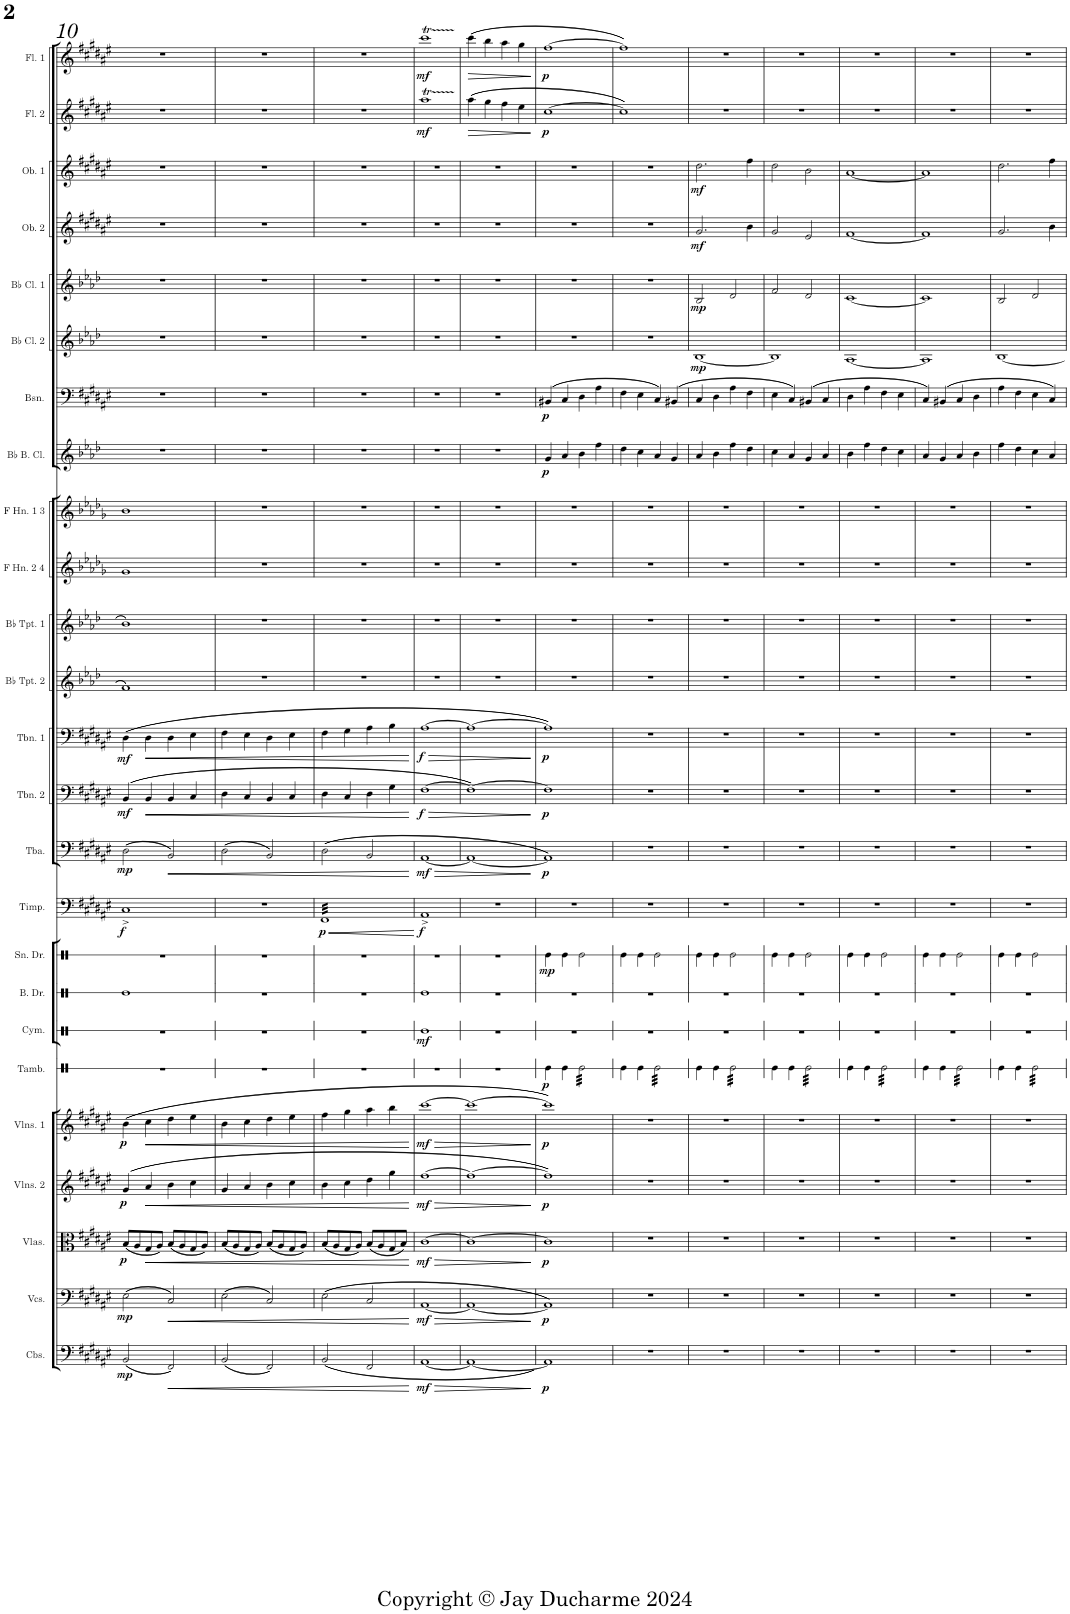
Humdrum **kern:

**kern	**dynam	**kern	**dynam	**kern	**dynam	**kern	**dynam	**kern	**dynam	**kern	**dynam	**kern	**dynam	**kern	**kern	**dynam	**kern	**dynam	**kern	**dynam	**kern	**dynam	**kern	**dynam	**kern	**kern	**kern	**kern	**kern	**dynam	**kern	**dynam	**kern	**dynam	**kern	**dynam	**kern	**dynam	**kern	**dynam	**kern	**dynam	**kern	**dynam
*part25	*part25	*part24	*part24	*part23	*part23	*part22	*part22	*part21	*part21	*part20	*part20	*part19	*part19	*part18	*part17	*part17	*part16	*part16	*part15	*part15	*part14	*part14	*part13	*part13	*part12	*part11	*part10	*part9	*part8	*part8	*part7	*part7	*part6	*part6	*part5	*part5	*part4	*part4	*part3	*part3	*part2	*part2	*part1	*part1
*staff25	*staff25	*staff24	*staff24	*staff23	*staff23	*staff22	*staff22	*staff21	*staff21	*staff20	*staff20	*staff19	*staff19	*staff18	*staff17	*staff17	*staff16	*staff16	*staff15	*staff15	*staff14	*staff14	*staff13	*staff13	*staff12	*staff11	*staff10	*staff9	*staff8	*staff8	*staff7	*staff7	*staff6	*staff6	*staff5	*staff5	*staff4	*staff4	*staff3	*staff3	*staff2	*staff2	*staff1	*staff1
*I"Contrabasses	*	*I"Violoncellos	*	*I"Violas	*	*I"Violins 2	*	*I"Violins 1	*	*I"Tambourine	*	*I"Cymbal	*	*I"Bass Drum	*I"Snare Drum	*	*I"Timpani	*	*I"Tuba	*	*I"Trombone 2	*	*I"Trombone 1	*	*I"Bb Trumpet 2	*I"Bb Trumpet 1	*I"F Horn 2 &amp; 4	*I"F Horn 1 &amp; 3	*I"Bb Bass Clarinet	*	*I"Bassoon	*	*I"Bb Clarinet 2	*	*I"Bb Clarinet 1	*	*I"Oboe 2	*	*I"Oboe 1	*	*I"Flute 2	*	*I"Flute 1	*
*I'Cbs.	*	*I'Vcs.	*	*I'Vlas.	*	*I'Vlns. 2	*	*I'Vlns. 1	*	*I'Tamb.	*	*I'Cym.	*	*I'B. Dr.	*I'Sn. Dr.	*	*I'Timp.	*	*I'Tba.	*	*I'Tbn. 2	*	*I'Tbn. 1	*	*I'Bb Tpt. 2	*I'Bb Tpt. 1	*I'F Hn. 2 4	*I'F Hn. 1 3	*I'Bb B. Cl.	*	*I'Bsn.	*	*I'Bb Cl. 2	*	*I'Bb Cl. 1	*	*I'Ob. 2	*	*I'Ob. 1	*	*I'Fl. 2	*	*I'Fl. 1	*
!!LO:PB:g=z
*clefF4	*	*clefF4	*	*clefC3	*	*clefG2	*	*clefG2	*	*clefX	*	*clefX	*	*clefX	*clefX	*	*clefF4	*	*clefF4	*	*clefF4	*	*clefF4	*	*clefG2	*clefG2	*clefG2	*clefG2	*clefG2	*	*clefF4	*	*clefG2	*	*clefG2	*	*clefG2	*	*clefG2	*	*clefG2	*	*clefG2	*
*Trd7c12	*	*	*	*	*	*	*	*	*	*	*	*	*	*	*	*	*	*	*	*	*	*	*	*	*Trd1c2	*Trd1c2	*Trd4c7	*Trd4c7	*Trd8c14	*	*	*	*Trd1c2	*	*Trd1c2	*	*	*	*	*	*	*	*	*
*k[f#c#g#d#a#e#]	*	*k[f#c#g#d#a#e#]	*	*k[f#c#g#d#a#e#]	*	*k[f#c#g#d#a#e#]	*	*k[f#c#g#d#a#e#]	*	*k[]	*	*k[]	*	*k[]	*k[]	*	*k[f#c#g#d#a#e#]	*	*k[f#c#g#d#a#e#]	*	*k[f#c#g#d#a#e#]	*	*k[f#c#g#d#a#e#]	*	*k[b-e-a-d-]	*k[b-e-a-d-]	*k[b-e-a-d-g-]	*k[b-e-a-d-g-]	*k[b-e-a-d-]	*	*k[f#c#g#d#a#e#]	*	*k[b-e-a-d-]	*	*k[b-e-a-d-]	*	*k[f#c#g#d#a#e#]	*	*k[f#c#g#d#a#e#]	*	*k[f#c#g#d#a#e#]	*	*k[f#c#g#d#a#e#]	*
*M4/4	*	*M4/4	*	*M4/4	*	*M4/4	*	*M4/4	*	*M4/4	*	*M4/4	*	*M4/4	*M4/4	*	*M4/4	*	*M4/4	*	*M4/4	*	*M4/4	*	*M4/4	*M4/4	*M4/4	*M4/4	*M4/4	*	*M4/4	*	*M4/4	*	*M4/4	*	*M4/4	*	*M4/4	*	*M4/4	*	*M4/4	*
=10	=10	=10	=10	=10	=10	=10	=10	=10	=10	=10	=10	=10	=10	=10	=10	=10	=10	=10	=10	=10	=10	=10	=10	=10	=10	=10	=10	=10	=10	=10	=10	=10	=10	=10	=10	=10	=10	=10	=10	=10	=10	=10	=10	=10
!	!LO:DY:b	!	!LO:DY:b	!	!LO:DY:b	!	!LO:DY:b	!	!LO:DY:b	!	!	!	!	!	!	!	!	!LO:DY:b	!	!LO:DY:b	!	!LO:DY:b	!	!LO:DY:b	!	!	!	!	!	!	!	!	!	!	!	!	!	!	!	!	!	!	!	!
(2BB/	mp	(2E#\	mp	(8B/L	p	(4g#/	p	(4b\	p	1r	.	1r	.	1Re	1r	.	1C#^	f	(2D#\	mp	(4BB/	mf	(4D#\	mf	1f	1b-	1g-	1b-	1r	.	1r	.	1r	.	1r	.	1r	.	1r	.	1r	.	1r	.
.	.	.	.	8A#/	.	.	.	.	.	.	.	.	.	.	.	.	.	.	.	.	.	.	.	.	.	.	.	.	.	.	.	.	.	.	.	.	.	.	.	.	.	.	.	.
!	!	!	!	!	!LO:HP:b	!	!LO:HP:b	!	!LO:HP:b	!	!	!	!	!	!	!	!	!	!	!	!	!LO:HP:b	!	!LO:HP:b	!	!	!	!	!	!	!	!	!	!	!	!	!	!	!	!	!	!	!	!
.	.	.	.	8G#/	<	4a#/	<	4cc#\	<	.	.	.	.	.	.	.	.	.	.	.	4BB/	<	4D#\	<	.	.	.	.	.	.	.	.	.	.	.	.	.	.	.	.	.	.	.	.
.	.	.	.	8A#/J)	.	.	.	.	.	.	.	.	.	.	.	.	.	.	.	.	.	.	.	.	.	.	.	.	.	.	.	.	.	.	.	.	.	.	.	.	.	.	.	.
!	!LO:HP:b	!	!LO:HP:b	!	!	!	!	!	!	!	!	!	!	!	!	!	!	!	!	!LO:HP:b	!	!	!	!	!	!	!	!	!	!	!	!	!	!	!	!	!	!	!	!	!	!	!	!
2FF#/)	<	2C#/)	<	(8B/L	.	4b\	.	4dd#\	.	.	.	.	.	.	.	.	.	.	2BB/)	<	4BB/	.	4D#\	.	.	.	.	.	.	.	.	.	.	.	.	.	.	.	.	.	.	.	.	.
.	.	.	.	8A#/	.	.	.	.	.	.	.	.	.	.	.	.	.	.	.	.	.	.	.	.	.	.	.	.	.	.	.	.	.	.	.	.	.	.	.	.	.	.	.	.
.	.	.	.	8G#/	.	4cc#\	.	4ee#\	.	.	.	.	.	.	.	.	.	.	.	.	4C#/	.	4E#\	.	.	.	.	.	.	.	.	.	.	.	.	.	.	.	.	.	.	.	.	.
.	.	.	.	8A#/J)	.	.	.	.	.	.	.	.	.	.	.	.	.	.	.	.	.	.	.	.	.	.	.	.	.	.	.	.	.	.	.	.	.	.	.	.	.	.	.	.
=11	=11	=11	=11	=11	=11	=11	=11	=11	=11	=11	=11	=11	=11	=11	=11	=11	=11	=11	=11	=11	=11	=11	=11	=11	=11	=11	=11	=11	=11	=11	=11	=11	=11	=11	=11	=11	=11	=11	=11	=11	=11	=11	=11	=11
(2BB/	.	(2E#\	.	(8B/L	.	4g#/	.	4b\	.	1r	.	1r	.	1r	1r	.	1r	.	(2D#\	.	4D#\	.	4F#\	.	1r	1r	1r	1r	1r	.	1r	.	1r	.	1r	.	1r	.	1r	.	1r	.	1r	.
.	.	.	.	8A#/	.	.	.	.	.	.	.	.	.	.	.	.	.	.	.	.	.	.	.	.	.	.	.	.	.	.	.	.	.	.	.	.	.	.	.	.	.	.	.	.
.	.	.	.	8G#/	.	4a#/	.	4cc#\	.	.	.	.	.	.	.	.	.	.	.	.	4C#/	.	4E#\	.	.	.	.	.	.	.	.	.	.	.	.	.	.	.	.	.	.	.	.	.
.	.	.	.	8A#/J)	.	.	.	.	.	.	.	.	.	.	.	.	.	.	.	.	.	.	.	.	.	.	.	.	.	.	.	.	.	.	.	.	.	.	.	.	.	.	.	.
2FF#/)	.	2C#/)	.	(8B/L	.	4b\	.	4dd#\	.	.	.	.	.	.	.	.	.	.	2BB/)	.	4BB/	.	4D#\	.	.	.	.	.	.	.	.	.	.	.	.	.	.	.	.	.	.	.	.	.
.	.	.	.	8A#/	.	.	.	.	.	.	.	.	.	.	.	.	.	.	.	.	.	.	.	.	.	.	.	.	.	.	.	.	.	.	.	.	.	.	.	.	.	.	.	.
.	.	.	.	8G#/	.	4cc#\	.	4ee#\	.	.	.	.	.	.	.	.	.	.	.	.	4C#/	.	4E#\	.	.	.	.	.	.	.	.	.	.	.	.	.	.	.	.	.	.	.	.	.
.	.	.	.	8A#/J)	.	.	.	.	.	.	.	.	.	.	.	.	.	.	.	.	.	.	.	.	.	.	.	.	.	.	.	.	.	.	.	.	.	.	.	.	.	.	.	.
=12	=12	=12	=12	=12	=12	=12	=12	=12	=12	=12	=12	=12	=12	=12	=12	=12	=12	=12	=12	=12	=12	=12	=12	=12	=12	=12	=12	=12	=12	=12	=12	=12	=12	=12	=12	=12	=12	=12	=12	=12	=12	=12	=12	=12
!	!	!	!	!	!	!	!	!	!	!	!	!	!	!	!	!	!	!LO:HP:b	!	!	!	!	!	!	!	!	!	!	!	!	!	!	!	!	!	!	!	!	!	!	!	!	!	!
!	!	!	!	!	!	!	!	!	!	!	!	!	!	!	!	!	!	!LO:DY:n=1:b	!	!	!	!	!	!	!	!	!	!	!	!	!	!	!	!	!	!	!	!	!	!	!	!	!	!
*	*	*	*	*	*	*	*	*	*	*	*	*	*	*	*	*	*tremolo	*	*	*	*	*	*	*	*	*	*	*	*	*	*	*	*	*	*	*	*	*	*	*	*	*	*	*
(2BB/	.	(2E#\	.	(8B/L	.	4b\	.	4ff#\	.	1r	.	1r	.	1r	1r	.	32FF#LLL	< p	(2D#\	.	4D#\	.	4F#\	.	1r	1r	1r	1r	1r	.	1r	.	1r	.	1r	.	1r	.	1r	.	1r	.	1r	.
.	.	.	.	.	.	.	.	.	.	.	.	.	.	.	.	.	32FF#	.	.	.	.	.	.	.	.	.	.	.	.	.	.	.	.	.	.	.	.	.	.	.	.	.	.	.
.	.	.	.	.	.	.	.	.	.	.	.	.	.	.	.	.	32FF#	.	.	.	.	.	.	.	.	.	.	.	.	.	.	.	.	.	.	.	.	.	.	.	.	.	.	.
.	.	.	.	.	.	.	.	.	.	.	.	.	.	.	.	.	32FF#	.	.	.	.	.	.	.	.	.	.	.	.	.	.	.	.	.	.	.	.	.	.	.	.	.	.	.
.	.	.	.	8A#/	.	.	.	.	.	.	.	.	.	.	.	.	32FF#	.	.	.	.	.	.	.	.	.	.	.	.	.	.	.	.	.	.	.	.	.	.	.	.	.	.	.
.	.	.	.	.	.	.	.	.	.	.	.	.	.	.	.	.	32FF#	.	.	.	.	.	.	.	.	.	.	.	.	.	.	.	.	.	.	.	.	.	.	.	.	.	.	.
.	.	.	.	.	.	.	.	.	.	.	.	.	.	.	.	.	32FF#	.	.	.	.	.	.	.	.	.	.	.	.	.	.	.	.	.	.	.	.	.	.	.	.	.	.	.
.	.	.	.	.	.	.	.	.	.	.	.	.	.	.	.	.	32FF#	.	.	.	.	.	.	.	.	.	.	.	.	.	.	.	.	.	.	.	.	.	.	.	.	.	.	.
.	.	.	.	8G#/	.	4cc#\	.	4gg#\	.	.	.	.	.	.	.	.	32FF#	.	.	.	4C#/	.	4G#\	.	.	.	.	.	.	.	.	.	.	.	.	.	.	.	.	.	.	.	.	.
.	.	.	.	.	.	.	.	.	.	.	.	.	.	.	.	.	32FF#	.	.	.	.	.	.	.	.	.	.	.	.	.	.	.	.	.	.	.	.	.	.	.	.	.	.	.
.	.	.	.	.	.	.	.	.	.	.	.	.	.	.	.	.	32FF#	.	.	.	.	.	.	.	.	.	.	.	.	.	.	.	.	.	.	.	.	.	.	.	.	.	.	.
.	.	.	.	.	.	.	.	.	.	.	.	.	.	.	.	.	32FF#	.	.	.	.	.	.	.	.	.	.	.	.	.	.	.	.	.	.	.	.	.	.	.	.	.	.	.
.	.	.	.	8A#/J)	.	.	.	.	.	.	.	.	.	.	.	.	32FF#	.	.	.	.	.	.	.	.	.	.	.	.	.	.	.	.	.	.	.	.	.	.	.	.	.	.	.
.	.	.	.	.	.	.	.	.	.	.	.	.	.	.	.	.	32FF#	.	.	.	.	.	.	.	.	.	.	.	.	.	.	.	.	.	.	.	.	.	.	.	.	.	.	.
.	.	.	.	.	.	.	.	.	.	.	.	.	.	.	.	.	32FF#	.	.	.	.	.	.	.	.	.	.	.	.	.	.	.	.	.	.	.	.	.	.	.	.	.	.	.
.	.	.	.	.	.	.	.	.	.	.	.	.	.	.	.	.	32FF#	.	.	.	.	.	.	.	.	.	.	.	.	.	.	.	.	.	.	.	.	.	.	.	.	.	.	.
2FF#/	.	2C#/	.	(8B/L	.	4dd#\	.	4aa#\	.	.	.	.	.	.	.	.	32FF#	.	2BB/	.	4D#\	.	4A#\	.	.	.	.	.	.	.	.	.	.	.	.	.	.	.	.	.	.	.	.	.
.	.	.	.	.	.	.	.	.	.	.	.	.	.	.	.	.	32FF#	.	.	.	.	.	.	.	.	.	.	.	.	.	.	.	.	.	.	.	.	.	.	.	.	.	.	.
.	.	.	.	.	.	.	.	.	.	.	.	.	.	.	.	.	32FF#	.	.	.	.	.	.	.	.	.	.	.	.	.	.	.	.	.	.	.	.	.	.	.	.	.	.	.
.	.	.	.	.	.	.	.	.	.	.	.	.	.	.	.	.	32FF#	.	.	.	.	.	.	.	.	.	.	.	.	.	.	.	.	.	.	.	.	.	.	.	.	.	.	.
.	.	.	.	8A#/	.	.	.	.	.	.	.	.	.	.	.	.	32FF#	.	.	.	.	.	.	.	.	.	.	.	.	.	.	.	.	.	.	.	.	.	.	.	.	.	.	.
.	.	.	.	.	.	.	.	.	.	.	.	.	.	.	.	.	32FF#	.	.	.	.	.	.	.	.	.	.	.	.	.	.	.	.	.	.	.	.	.	.	.	.	.	.	.
.	.	.	.	.	.	.	.	.	.	.	.	.	.	.	.	.	32FF#	.	.	.	.	.	.	.	.	.	.	.	.	.	.	.	.	.	.	.	.	.	.	.	.	.	.	.
.	.	.	.	.	.	.	.	.	.	.	.	.	.	.	.	.	32FF#	.	.	.	.	.	.	.	.	.	.	.	.	.	.	.	.	.	.	.	.	.	.	.	.	.	.	.
.	.	.	.	8G#/	.	4gg#\	.	4bb\	.	.	.	.	.	.	.	.	32FF#	.	.	.	4G#\	.	4B\	.	.	.	.	.	.	.	.	.	.	.	.	.	.	.	.	.	.	.	.	.
.	.	.	.	.	.	.	.	.	.	.	.	.	.	.	.	.	32FF#	.	.	.	.	.	.	.	.	.	.	.	.	.	.	.	.	.	.	.	.	.	.	.	.	.	.	.
.	.	.	.	.	.	.	.	.	.	.	.	.	.	.	.	.	32FF#	.	.	.	.	.	.	.	.	.	.	.	.	.	.	.	.	.	.	.	.	.	.	.	.	.	.	.
.	.	.	.	.	.	.	.	.	.	.	.	.	.	.	.	.	32FF#	.	.	.	.	.	.	.	.	.	.	.	.	.	.	.	.	.	.	.	.	.	.	.	.	.	.	.
.	.	.	.	8B/J)	.	.	.	.	.	.	.	.	.	.	.	.	32FF#	.	.	.	.	.	.	.	.	.	.	.	.	.	.	.	.	.	.	.	.	.	.	.	.	.	.	.
.	.	.	.	.	.	.	.	.	.	.	.	.	.	.	.	.	32FF#	.	.	.	.	.	.	.	.	.	.	.	.	.	.	.	.	.	.	.	.	.	.	.	.	.	.	.
.	.	.	.	.	.	.	.	.	.	.	.	.	.	.	.	.	32FF#	.	.	.	.	.	.	.	.	.	.	.	.	.	.	.	.	.	.	.	.	.	.	.	.	.	.	.
.	.	.	.	.	.	.	.	.	.	.	.	.	.	.	.	.	32FF#JJJ	.	.	.	.	.	.	.	.	.	.	.	.	.	.	.	.	.	.	.	.	.	.	.	.	.	.	.
*	*	*	*	*	*	*	*	*	*	*	*	*	*	*	*	*	*Xtremolo	*	*	*	*	*	*	*	*	*	*	*	*	*	*	*	*	*	*	*	*	*	*	*	*	*	*	*
.	[	.	[	.	[	.	[	.	[	.	.	.	.	.	.	.	.	[	.	[	.	[	.	[	.	.	.	.	.	.	.	.	.	.	.	.	.	.	.	.	.	.	.	.
=13	=13	=13	=13	=13	=13	=13	=13	=13	=13	=13	=13	=13	=13	=13	=13	=13	=13	=13	=13	=13	=13	=13	=13	=13	=13	=13	=13	=13	=13	=13	=13	=13	=13	=13	=13	=13	=13	=13	=13	=13	=13	=13	=13	=13
!	!LO:HP:b	!	!LO:HP:b	!	!LO:HP:b	!	!LO:HP:b	!	!LO:HP:b	!	!	!	!	!	!	!	!	!	!	!LO:HP:b	!	!LO:HP:b	!	!LO:HP:b	!	!	!	!	!	!	!	!	!	!	!	!	!	!	!	!	!	!	!	!
!	!LO:DY:n=1:b	!	!LO:DY:n=1:b	!	!LO:DY:n=1:b	!	!LO:DY:n=1:b	!	!LO:DY:n=1:b	!	!	!	!LO:DY:b	!	!	!	!	!LO:DY:b	!	!LO:DY:n=1:b	!	!LO:DY:n=1:b	!	!LO:DY:n=1:b	!	!	!	!	!	!	!	!	!	!	!	!	!	!	!	!	!	!LO:DY:b	!	!LO:DY:b
[1AA#	> mf	[1AA#	> mf	[1c#	> mf	[1ff#	> mf	[1ccc#	> mf	1r	.	1Re	mf	1Re	1r	.	1AA#^	f	[1AA#	> mf	[1F#	> f	[1A#	> f	1r	1r	1r	1r	1r	.	1r	.	1r	.	1r	.	1r	.	1r	.	1aa#t	mf	1ccc#T	mf
=14	=14	=14	=14	=14	=14	=14	=14	=14	=14	=14	=14	=14	=14	=14	=14	=14	=14	=14	=14	=14	=14	=14	=14	=14	=14	=14	=14	=14	=14	=14	=14	=14	=14	=14	=14	=14	=14	=14	=14	=14	=14	=14	=14	=14
!	!	!	!	!	!	!	!	!	!	!	!	!	!	!	!	!	!	!	!	!	!	!	!	!	!	!	!	!	!	!	!	!	!	!	!	!	!	!	!	!	!	!LO:HP:b	!	!LO:HP:b
1AA#_)	.	1AA#_	.	1c#_	.	1ff#_	.	1ccc#_	.	1r	.	1r	.	1r	1r	.	1r	.	1AA#_	.	1F#_)	.	1A#_	.	1r	1r	1r	1r	1r	.	1r	.	1r	.	1r	.	1r	.	1r	.	(4aa#\	>	(4ccc#\	>
.	.	.	.	.	.	.	.	.	.	.	.	.	.	.	.	.	.	.	.	.	.	.	.	.	.	.	.	.	.	.	.	.	.	.	.	.	.	.	.	.	4gg#\	.	4bb\	.
.	.	.	.	.	.	.	.	.	.	.	.	.	.	.	.	.	.	.	.	.	.	.	.	.	.	.	.	.	.	.	.	.	.	.	.	.	.	.	.	.	4ff#\	.	4aa#\	.
.	.	.	.	.	.	.	.	.	.	.	.	.	.	.	.	.	.	.	.	.	.	.	.	.	.	.	.	.	.	.	.	.	.	.	.	.	.	.	.	.	4ee#\	.	4gg#\	.
.	]	.	]	.	]	.	]	.	]	.	.	.	.	.	.	.	.	.	.	]	.	]	.	]	.	.	.	.	.	.	.	.	.	.	.	.	.	.	.	.	.	]	.	]
=15	=15	=15	=15	=15	=15	=15	=15	=15	=15	=15	=15	=15	=15	=15	=15	=15	=15	=15	=15	=15	=15	=15	=15	=15	=15	=15	=15	=15	=15	=15	=15	=15	=15	=15	=15	=15	=15	=15	=15	=15	=15	=15	=15	=15
!	!LO:DY:b	!	!LO:DY:b	!	!LO:DY:b	!	!LO:DY:b	!	!LO:DY:b	!	!LO:DY:b	!	!	!	!	!LO:DY:b	!	!	!	!LO:DY:b	!	!LO:DY:b	!	!LO:DY:b	!	!	!	!	!	!LO:DY:b	!	!LO:DY:b	!	!	!	!	!	!	!	!	!	!LO:DY:b	!	!LO:DY:b
1AA#]	p	1AA#])	p	1c#]	p	1ff#])	p	1ccc#])	p	4Re\	p	1r	.	1r	4Re\	mp	1r	.	1AA#])	p	1F#]	p	1A#])	p	1r	1r	1r	1r	4g/	p	(4BB#X/	p	1r	.	1r	.	1r	.	1r	.	[1cc#	p	[1ff#	p
.	.	.	.	.	.	.	.	.	.	4Re\	.	.	.	.	4Re\	.	.	.	.	.	.	.	.	.	.	.	.	.	4a-/	.	4C#/	.	.	.	.	.	.	.	.	.	.	.	.	.
*	*	*	*	*	*	*	*	*	*	*tremolo	*	*	*	*	*	*	*	*	*	*	*	*	*	*	*	*	*	*	*	*	*	*	*	*	*	*	*	*	*	*	*	*	*	*
.	.	.	.	.	.	.	.	.	.	32Re\LLL	.	.	.	.	2Re\	.	.	.	.	.	.	.	.	.	.	.	.	.	4b-\	.	4D#\	.	.	.	.	.	.	.	.	.	.	.	.	.
.	.	.	.	.	.	.	.	.	.	32Re\	.	.	.	.	.	.	.	.	.	.	.	.	.	.	.	.	.	.	.	.	.	.	.	.	.	.	.	.	.	.	.	.	.	.
.	.	.	.	.	.	.	.	.	.	32Re\	.	.	.	.	.	.	.	.	.	.	.	.	.	.	.	.	.	.	.	.	.	.	.	.	.	.	.	.	.	.	.	.	.	.
.	.	.	.	.	.	.	.	.	.	32Re\	.	.	.	.	.	.	.	.	.	.	.	.	.	.	.	.	.	.	.	.	.	.	.	.	.	.	.	.	.	.	.	.	.	.
.	.	.	.	.	.	.	.	.	.	32Re\	.	.	.	.	.	.	.	.	.	.	.	.	.	.	.	.	.	.	.	.	.	.	.	.	.	.	.	.	.	.	.	.	.	.
.	.	.	.	.	.	.	.	.	.	32Re\	.	.	.	.	.	.	.	.	.	.	.	.	.	.	.	.	.	.	.	.	.	.	.	.	.	.	.	.	.	.	.	.	.	.
.	.	.	.	.	.	.	.	.	.	32Re\	.	.	.	.	.	.	.	.	.	.	.	.	.	.	.	.	.	.	.	.	.	.	.	.	.	.	.	.	.	.	.	.	.	.
.	.	.	.	.	.	.	.	.	.	32Re\	.	.	.	.	.	.	.	.	.	.	.	.	.	.	.	.	.	.	.	.	.	.	.	.	.	.	.	.	.	.	.	.	.	.
.	.	.	.	.	.	.	.	.	.	32Re\	.	.	.	.	.	.	.	.	.	.	.	.	.	.	.	.	.	.	4ff\	.	4A#\	.	.	.	.	.	.	.	.	.	.	.	.	.
.	.	.	.	.	.	.	.	.	.	32Re\	.	.	.	.	.	.	.	.	.	.	.	.	.	.	.	.	.	.	.	.	.	.	.	.	.	.	.	.	.	.	.	.	.	.
.	.	.	.	.	.	.	.	.	.	32Re\	.	.	.	.	.	.	.	.	.	.	.	.	.	.	.	.	.	.	.	.	.	.	.	.	.	.	.	.	.	.	.	.	.	.
.	.	.	.	.	.	.	.	.	.	32Re\	.	.	.	.	.	.	.	.	.	.	.	.	.	.	.	.	.	.	.	.	.	.	.	.	.	.	.	.	.	.	.	.	.	.
.	.	.	.	.	.	.	.	.	.	32Re\	.	.	.	.	.	.	.	.	.	.	.	.	.	.	.	.	.	.	.	.	.	.	.	.	.	.	.	.	.	.	.	.	.	.
.	.	.	.	.	.	.	.	.	.	32Re\	.	.	.	.	.	.	.	.	.	.	.	.	.	.	.	.	.	.	.	.	.	.	.	.	.	.	.	.	.	.	.	.	.	.
.	.	.	.	.	.	.	.	.	.	32Re\	.	.	.	.	.	.	.	.	.	.	.	.	.	.	.	.	.	.	.	.	.	.	.	.	.	.	.	.	.	.	.	.	.	.
.	.	.	.	.	.	.	.	.	.	32Re\JJJ	.	.	.	.	.	.	.	.	.	.	.	.	.	.	.	.	.	.	.	.	.	.	.	.	.	.	.	.	.	.	.	.	.	.
*	*	*	*	*	*	*	*	*	*	*Xtremolo	*	*	*	*	*	*	*	*	*	*	*	*	*	*	*	*	*	*	*	*	*	*	*	*	*	*	*	*	*	*	*	*	*	*
=16	=16	=16	=16	=16	=16	=16	=16	=16	=16	=16	=16	=16	=16	=16	=16	=16	=16	=16	=16	=16	=16	=16	=16	=16	=16	=16	=16	=16	=16	=16	=16	=16	=16	=16	=16	=16	=16	=16	=16	=16	=16	=16	=16	=16
1r	.	1r	.	1r	.	1r	.	1r	.	4Re\	.	1r	.	1r	4Re\	.	1r	.	1r	.	1r	.	1r	.	1r	1r	1r	1r	4dd-\	.	4F#\	.	1r	.	1r	.	1r	.	1r	.	1cc#])	.	1ff#])	.
.	.	.	.	.	.	.	.	.	.	4Re\	.	.	.	.	4Re\	.	.	.	.	.	.	.	.	.	.	.	.	.	4cc\	.	4E#\	.	.	.	.	.	.	.	.	.	.	.	.	.
*	*	*	*	*	*	*	*	*	*	*tremolo	*	*	*	*	*	*	*	*	*	*	*	*	*	*	*	*	*	*	*	*	*	*	*	*	*	*	*	*	*	*	*	*	*	*
.	.	.	.	.	.	.	.	.	.	32Re\LLL	.	.	.	.	2Re\	.	.	.	.	.	.	.	.	.	.	.	.	.	4a-/	.	4C#/)	.	.	.	.	.	.	.	.	.	.	.	.	.
.	.	.	.	.	.	.	.	.	.	32Re\	.	.	.	.	.	.	.	.	.	.	.	.	.	.	.	.	.	.	.	.	.	.	.	.	.	.	.	.	.	.	.	.	.	.
.	.	.	.	.	.	.	.	.	.	32Re\	.	.	.	.	.	.	.	.	.	.	.	.	.	.	.	.	.	.	.	.	.	.	.	.	.	.	.	.	.	.	.	.	.	.
.	.	.	.	.	.	.	.	.	.	32Re\	.	.	.	.	.	.	.	.	.	.	.	.	.	.	.	.	.	.	.	.	.	.	.	.	.	.	.	.	.	.	.	.	.	.
.	.	.	.	.	.	.	.	.	.	32Re\	.	.	.	.	.	.	.	.	.	.	.	.	.	.	.	.	.	.	.	.	.	.	.	.	.	.	.	.	.	.	.	.	.	.
.	.	.	.	.	.	.	.	.	.	32Re\	.	.	.	.	.	.	.	.	.	.	.	.	.	.	.	.	.	.	.	.	.	.	.	.	.	.	.	.	.	.	.	.	.	.
.	.	.	.	.	.	.	.	.	.	32Re\	.	.	.	.	.	.	.	.	.	.	.	.	.	.	.	.	.	.	.	.	.	.	.	.	.	.	.	.	.	.	.	.	.	.
.	.	.	.	.	.	.	.	.	.	32Re\	.	.	.	.	.	.	.	.	.	.	.	.	.	.	.	.	.	.	.	.	.	.	.	.	.	.	.	.	.	.	.	.	.	.
.	.	.	.	.	.	.	.	.	.	32Re\	.	.	.	.	.	.	.	.	.	.	.	.	.	.	.	.	.	.	4g/	.	(4BB#X/	.	.	.	.	.	.	.	.	.	.	.	.	.
.	.	.	.	.	.	.	.	.	.	32Re\	.	.	.	.	.	.	.	.	.	.	.	.	.	.	.	.	.	.	.	.	.	.	.	.	.	.	.	.	.	.	.	.	.	.
.	.	.	.	.	.	.	.	.	.	32Re\	.	.	.	.	.	.	.	.	.	.	.	.	.	.	.	.	.	.	.	.	.	.	.	.	.	.	.	.	.	.	.	.	.	.
.	.	.	.	.	.	.	.	.	.	32Re\	.	.	.	.	.	.	.	.	.	.	.	.	.	.	.	.	.	.	.	.	.	.	.	.	.	.	.	.	.	.	.	.	.	.
.	.	.	.	.	.	.	.	.	.	32Re\	.	.	.	.	.	.	.	.	.	.	.	.	.	.	.	.	.	.	.	.	.	.	.	.	.	.	.	.	.	.	.	.	.	.
.	.	.	.	.	.	.	.	.	.	32Re\	.	.	.	.	.	.	.	.	.	.	.	.	.	.	.	.	.	.	.	.	.	.	.	.	.	.	.	.	.	.	.	.	.	.
.	.	.	.	.	.	.	.	.	.	32Re\	.	.	.	.	.	.	.	.	.	.	.	.	.	.	.	.	.	.	.	.	.	.	.	.	.	.	.	.	.	.	.	.	.	.
.	.	.	.	.	.	.	.	.	.	32Re\JJJ	.	.	.	.	.	.	.	.	.	.	.	.	.	.	.	.	.	.	.	.	.	.	.	.	.	.	.	.	.	.	.	.	.	.
*	*	*	*	*	*	*	*	*	*	*Xtremolo	*	*	*	*	*	*	*	*	*	*	*	*	*	*	*	*	*	*	*	*	*	*	*	*	*	*	*	*	*	*	*	*	*	*
=17	=17	=17	=17	=17	=17	=17	=17	=17	=17	=17	=17	=17	=17	=17	=17	=17	=17	=17	=17	=17	=17	=17	=17	=17	=17	=17	=17	=17	=17	=17	=17	=17	=17	=17	=17	=17	=17	=17	=17	=17	=17	=17	=17	=17
!	!	!	!	!	!	!	!	!	!	!	!	!	!	!	!	!	!	!	!	!	!	!	!	!	!	!	!	!	!	!	!	!	!	!LO:DY:b	!	!LO:DY:b	!	!LO:DY:b	!	!LO:DY:b	!	!	!	!
1r	.	1r	.	1r	.	1r	.	1r	.	4Re\	.	1r	.	1r	4Re\	.	1r	.	1r	.	1r	.	1r	.	1r	1r	1r	1r	4a-/	.	4C#/	.	[1B-	mp	2B-/	mp	2.g#/	mf	2.dd#\	mf	1r	.	1r	.
.	.	.	.	.	.	.	.	.	.	4Re\	.	.	.	.	4Re\	.	.	.	.	.	.	.	.	.	.	.	.	.	4b-\	.	4D#\	.	.	.	.	.	.	.	.	.	.	.	.	.
*	*	*	*	*	*	*	*	*	*	*tremolo	*	*	*	*	*	*	*	*	*	*	*	*	*	*	*	*	*	*	*	*	*	*	*	*	*	*	*	*	*	*	*	*	*	*
.	.	.	.	.	.	.	.	.	.	32Re\LLL	.	.	.	.	2Re\	.	.	.	.	.	.	.	.	.	.	.	.	.	4ff\	.	4A#\	.	.	.	2d-/	.	.	.	.	.	.	.	.	.
.	.	.	.	.	.	.	.	.	.	32Re\	.	.	.	.	.	.	.	.	.	.	.	.	.	.	.	.	.	.	.	.	.	.	.	.	.	.	.	.	.	.	.	.	.	.
.	.	.	.	.	.	.	.	.	.	32Re\	.	.	.	.	.	.	.	.	.	.	.	.	.	.	.	.	.	.	.	.	.	.	.	.	.	.	.	.	.	.	.	.	.	.
.	.	.	.	.	.	.	.	.	.	32Re\	.	.	.	.	.	.	.	.	.	.	.	.	.	.	.	.	.	.	.	.	.	.	.	.	.	.	.	.	.	.	.	.	.	.
.	.	.	.	.	.	.	.	.	.	32Re\	.	.	.	.	.	.	.	.	.	.	.	.	.	.	.	.	.	.	.	.	.	.	.	.	.	.	.	.	.	.	.	.	.	.
.	.	.	.	.	.	.	.	.	.	32Re\	.	.	.	.	.	.	.	.	.	.	.	.	.	.	.	.	.	.	.	.	.	.	.	.	.	.	.	.	.	.	.	.	.	.
.	.	.	.	.	.	.	.	.	.	32Re\	.	.	.	.	.	.	.	.	.	.	.	.	.	.	.	.	.	.	.	.	.	.	.	.	.	.	.	.	.	.	.	.	.	.
.	.	.	.	.	.	.	.	.	.	32Re\	.	.	.	.	.	.	.	.	.	.	.	.	.	.	.	.	.	.	.	.	.	.	.	.	.	.	.	.	.	.	.	.	.	.
.	.	.	.	.	.	.	.	.	.	32Re\	.	.	.	.	.	.	.	.	.	.	.	.	.	.	.	.	.	.	4dd-\	.	4F#\	.	.	.	.	.	4b\	.	4ff#\	.	.	.	.	.
.	.	.	.	.	.	.	.	.	.	32Re\	.	.	.	.	.	.	.	.	.	.	.	.	.	.	.	.	.	.	.	.	.	.	.	.	.	.	.	.	.	.	.	.	.	.
.	.	.	.	.	.	.	.	.	.	32Re\	.	.	.	.	.	.	.	.	.	.	.	.	.	.	.	.	.	.	.	.	.	.	.	.	.	.	.	.	.	.	.	.	.	.
.	.	.	.	.	.	.	.	.	.	32Re\	.	.	.	.	.	.	.	.	.	.	.	.	.	.	.	.	.	.	.	.	.	.	.	.	.	.	.	.	.	.	.	.	.	.
.	.	.	.	.	.	.	.	.	.	32Re\	.	.	.	.	.	.	.	.	.	.	.	.	.	.	.	.	.	.	.	.	.	.	.	.	.	.	.	.	.	.	.	.	.	.
.	.	.	.	.	.	.	.	.	.	32Re\	.	.	.	.	.	.	.	.	.	.	.	.	.	.	.	.	.	.	.	.	.	.	.	.	.	.	.	.	.	.	.	.	.	.
.	.	.	.	.	.	.	.	.	.	32Re\	.	.	.	.	.	.	.	.	.	.	.	.	.	.	.	.	.	.	.	.	.	.	.	.	.	.	.	.	.	.	.	.	.	.
.	.	.	.	.	.	.	.	.	.	32Re\JJJ	.	.	.	.	.	.	.	.	.	.	.	.	.	.	.	.	.	.	.	.	.	.	.	.	.	.	.	.	.	.	.	.	.	.
*	*	*	*	*	*	*	*	*	*	*Xtremolo	*	*	*	*	*	*	*	*	*	*	*	*	*	*	*	*	*	*	*	*	*	*	*	*	*	*	*	*	*	*	*	*	*	*
=18	=18	=18	=18	=18	=18	=18	=18	=18	=18	=18	=18	=18	=18	=18	=18	=18	=18	=18	=18	=18	=18	=18	=18	=18	=18	=18	=18	=18	=18	=18	=18	=18	=18	=18	=18	=18	=18	=18	=18	=18	=18	=18	=18	=18
1r	.	1r	.	1r	.	1r	.	1r	.	4Re\	.	1r	.	1r	4Re\	.	1r	.	1r	.	1r	.	1r	.	1r	1r	1r	1r	4cc\	.	4E#\	.	1B-]	.	2f/	.	2g#/	.	2dd#\	.	1r	.	1r	.
.	.	.	.	.	.	.	.	.	.	4Re\	.	.	.	.	4Re\	.	.	.	.	.	.	.	.	.	.	.	.	.	4a-/	.	4C#/)	.	.	.	.	.	.	.	.	.	.	.	.	.
*	*	*	*	*	*	*	*	*	*	*tremolo	*	*	*	*	*	*	*	*	*	*	*	*	*	*	*	*	*	*	*	*	*	*	*	*	*	*	*	*	*	*	*	*	*	*
.	.	.	.	.	.	.	.	.	.	32Re\LLL	.	.	.	.	2Re\	.	.	.	.	.	.	.	.	.	.	.	.	.	4g/	.	(4BB#X/	.	.	.	2d-/	.	2e#/	.	2b\	.	.	.	.	.
.	.	.	.	.	.	.	.	.	.	32Re\	.	.	.	.	.	.	.	.	.	.	.	.	.	.	.	.	.	.	.	.	.	.	.	.	.	.	.	.	.	.	.	.	.	.
.	.	.	.	.	.	.	.	.	.	32Re\	.	.	.	.	.	.	.	.	.	.	.	.	.	.	.	.	.	.	.	.	.	.	.	.	.	.	.	.	.	.	.	.	.	.
.	.	.	.	.	.	.	.	.	.	32Re\	.	.	.	.	.	.	.	.	.	.	.	.	.	.	.	.	.	.	.	.	.	.	.	.	.	.	.	.	.	.	.	.	.	.
.	.	.	.	.	.	.	.	.	.	32Re\	.	.	.	.	.	.	.	.	.	.	.	.	.	.	.	.	.	.	.	.	.	.	.	.	.	.	.	.	.	.	.	.	.	.
.	.	.	.	.	.	.	.	.	.	32Re\	.	.	.	.	.	.	.	.	.	.	.	.	.	.	.	.	.	.	.	.	.	.	.	.	.	.	.	.	.	.	.	.	.	.
.	.	.	.	.	.	.	.	.	.	32Re\	.	.	.	.	.	.	.	.	.	.	.	.	.	.	.	.	.	.	.	.	.	.	.	.	.	.	.	.	.	.	.	.	.	.
.	.	.	.	.	.	.	.	.	.	32Re\	.	.	.	.	.	.	.	.	.	.	.	.	.	.	.	.	.	.	.	.	.	.	.	.	.	.	.	.	.	.	.	.	.	.
.	.	.	.	.	.	.	.	.	.	32Re\	.	.	.	.	.	.	.	.	.	.	.	.	.	.	.	.	.	.	4a-/	.	4C#/	.	.	.	.	.	.	.	.	.	.	.	.	.
.	.	.	.	.	.	.	.	.	.	32Re\	.	.	.	.	.	.	.	.	.	.	.	.	.	.	.	.	.	.	.	.	.	.	.	.	.	.	.	.	.	.	.	.	.	.
.	.	.	.	.	.	.	.	.	.	32Re\	.	.	.	.	.	.	.	.	.	.	.	.	.	.	.	.	.	.	.	.	.	.	.	.	.	.	.	.	.	.	.	.	.	.
.	.	.	.	.	.	.	.	.	.	32Re\	.	.	.	.	.	.	.	.	.	.	.	.	.	.	.	.	.	.	.	.	.	.	.	.	.	.	.	.	.	.	.	.	.	.
.	.	.	.	.	.	.	.	.	.	32Re\	.	.	.	.	.	.	.	.	.	.	.	.	.	.	.	.	.	.	.	.	.	.	.	.	.	.	.	.	.	.	.	.	.	.
.	.	.	.	.	.	.	.	.	.	32Re\	.	.	.	.	.	.	.	.	.	.	.	.	.	.	.	.	.	.	.	.	.	.	.	.	.	.	.	.	.	.	.	.	.	.
.	.	.	.	.	.	.	.	.	.	32Re\	.	.	.	.	.	.	.	.	.	.	.	.	.	.	.	.	.	.	.	.	.	.	.	.	.	.	.	.	.	.	.	.	.	.
.	.	.	.	.	.	.	.	.	.	32Re\JJJ	.	.	.	.	.	.	.	.	.	.	.	.	.	.	.	.	.	.	.	.	.	.	.	.	.	.	.	.	.	.	.	.	.	.
*	*	*	*	*	*	*	*	*	*	*Xtremolo	*	*	*	*	*	*	*	*	*	*	*	*	*	*	*	*	*	*	*	*	*	*	*	*	*	*	*	*	*	*	*	*	*	*
=19	=19	=19	=19	=19	=19	=19	=19	=19	=19	=19	=19	=19	=19	=19	=19	=19	=19	=19	=19	=19	=19	=19	=19	=19	=19	=19	=19	=19	=19	=19	=19	=19	=19	=19	=19	=19	=19	=19	=19	=19	=19	=19	=19	=19
1r	.	1r	.	1r	.	1r	.	1r	.	4Re\	.	1r	.	1r	4Re\	.	1r	.	1r	.	1r	.	1r	.	1r	1r	1r	1r	4b-\	.	4D#\	.	[1A-	.	[1c	.	[1f#	.	[1a#	.	1r	.	1r	.
.	.	.	.	.	.	.	.	.	.	4Re\	.	.	.	.	4Re\	.	.	.	.	.	.	.	.	.	.	.	.	.	4ff\	.	4A#\	.	.	.	.	.	.	.	.	.	.	.	.	.
*	*	*	*	*	*	*	*	*	*	*tremolo	*	*	*	*	*	*	*	*	*	*	*	*	*	*	*	*	*	*	*	*	*	*	*	*	*	*	*	*	*	*	*	*	*	*
.	.	.	.	.	.	.	.	.	.	32Re\LLL	.	.	.	.	2Re\	.	.	.	.	.	.	.	.	.	.	.	.	.	4dd-\	.	4F#\	.	.	.	.	.	.	.	.	.	.	.	.	.
.	.	.	.	.	.	.	.	.	.	32Re\	.	.	.	.	.	.	.	.	.	.	.	.	.	.	.	.	.	.	.	.	.	.	.	.	.	.	.	.	.	.	.	.	.	.
.	.	.	.	.	.	.	.	.	.	32Re\	.	.	.	.	.	.	.	.	.	.	.	.	.	.	.	.	.	.	.	.	.	.	.	.	.	.	.	.	.	.	.	.	.	.
.	.	.	.	.	.	.	.	.	.	32Re\	.	.	.	.	.	.	.	.	.	.	.	.	.	.	.	.	.	.	.	.	.	.	.	.	.	.	.	.	.	.	.	.	.	.
.	.	.	.	.	.	.	.	.	.	32Re\	.	.	.	.	.	.	.	.	.	.	.	.	.	.	.	.	.	.	.	.	.	.	.	.	.	.	.	.	.	.	.	.	.	.
.	.	.	.	.	.	.	.	.	.	32Re\	.	.	.	.	.	.	.	.	.	.	.	.	.	.	.	.	.	.	.	.	.	.	.	.	.	.	.	.	.	.	.	.	.	.
.	.	.	.	.	.	.	.	.	.	32Re\	.	.	.	.	.	.	.	.	.	.	.	.	.	.	.	.	.	.	.	.	.	.	.	.	.	.	.	.	.	.	.	.	.	.
.	.	.	.	.	.	.	.	.	.	32Re\	.	.	.	.	.	.	.	.	.	.	.	.	.	.	.	.	.	.	.	.	.	.	.	.	.	.	.	.	.	.	.	.	.	.
.	.	.	.	.	.	.	.	.	.	32Re\	.	.	.	.	.	.	.	.	.	.	.	.	.	.	.	.	.	.	4cc\	.	4E#\	.	.	.	.	.	.	.	.	.	.	.	.	.
.	.	.	.	.	.	.	.	.	.	32Re\	.	.	.	.	.	.	.	.	.	.	.	.	.	.	.	.	.	.	.	.	.	.	.	.	.	.	.	.	.	.	.	.	.	.
.	.	.	.	.	.	.	.	.	.	32Re\	.	.	.	.	.	.	.	.	.	.	.	.	.	.	.	.	.	.	.	.	.	.	.	.	.	.	.	.	.	.	.	.	.	.
.	.	.	.	.	.	.	.	.	.	32Re\	.	.	.	.	.	.	.	.	.	.	.	.	.	.	.	.	.	.	.	.	.	.	.	.	.	.	.	.	.	.	.	.	.	.
.	.	.	.	.	.	.	.	.	.	32Re\	.	.	.	.	.	.	.	.	.	.	.	.	.	.	.	.	.	.	.	.	.	.	.	.	.	.	.	.	.	.	.	.	.	.
.	.	.	.	.	.	.	.	.	.	32Re\	.	.	.	.	.	.	.	.	.	.	.	.	.	.	.	.	.	.	.	.	.	.	.	.	.	.	.	.	.	.	.	.	.	.
.	.	.	.	.	.	.	.	.	.	32Re\	.	.	.	.	.	.	.	.	.	.	.	.	.	.	.	.	.	.	.	.	.	.	.	.	.	.	.	.	.	.	.	.	.	.
.	.	.	.	.	.	.	.	.	.	32Re\JJJ	.	.	.	.	.	.	.	.	.	.	.	.	.	.	.	.	.	.	.	.	.	.	.	.	.	.	.	.	.	.	.	.	.	.
*	*	*	*	*	*	*	*	*	*	*Xtremolo	*	*	*	*	*	*	*	*	*	*	*	*	*	*	*	*	*	*	*	*	*	*	*	*	*	*	*	*	*	*	*	*	*	*
=20	=20	=20	=20	=20	=20	=20	=20	=20	=20	=20	=20	=20	=20	=20	=20	=20	=20	=20	=20	=20	=20	=20	=20	=20	=20	=20	=20	=20	=20	=20	=20	=20	=20	=20	=20	=20	=20	=20	=20	=20	=20	=20	=20	=20
1r	.	1r	.	1r	.	1r	.	1r	.	4Re\	.	1r	.	1r	4Re\	.	1r	.	1r	.	1r	.	1r	.	1r	1r	1r	1r	4a-/	.	4C#/)	.	1A-]	.	1c]	.	1f#]	.	1a#]	.	1r	.	1r	.
.	.	.	.	.	.	.	.	.	.	4Re\	.	.	.	.	4Re\	.	.	.	.	.	.	.	.	.	.	.	.	.	4g/	.	(4BB#X/	.	.	.	.	.	.	.	.	.	.	.	.	.
*	*	*	*	*	*	*	*	*	*	*tremolo	*	*	*	*	*	*	*	*	*	*	*	*	*	*	*	*	*	*	*	*	*	*	*	*	*	*	*	*	*	*	*	*	*	*
.	.	.	.	.	.	.	.	.	.	32Re\LLL	.	.	.	.	2Re\	.	.	.	.	.	.	.	.	.	.	.	.	.	4a-/	.	4C#/	.	.	.	.	.	.	.	.	.	.	.	.	.
.	.	.	.	.	.	.	.	.	.	32Re\	.	.	.	.	.	.	.	.	.	.	.	.	.	.	.	.	.	.	.	.	.	.	.	.	.	.	.	.	.	.	.	.	.	.
.	.	.	.	.	.	.	.	.	.	32Re\	.	.	.	.	.	.	.	.	.	.	.	.	.	.	.	.	.	.	.	.	.	.	.	.	.	.	.	.	.	.	.	.	.	.
.	.	.	.	.	.	.	.	.	.	32Re\	.	.	.	.	.	.	.	.	.	.	.	.	.	.	.	.	.	.	.	.	.	.	.	.	.	.	.	.	.	.	.	.	.	.
.	.	.	.	.	.	.	.	.	.	32Re\	.	.	.	.	.	.	.	.	.	.	.	.	.	.	.	.	.	.	.	.	.	.	.	.	.	.	.	.	.	.	.	.	.	.
.	.	.	.	.	.	.	.	.	.	32Re\	.	.	.	.	.	.	.	.	.	.	.	.	.	.	.	.	.	.	.	.	.	.	.	.	.	.	.	.	.	.	.	.	.	.
.	.	.	.	.	.	.	.	.	.	32Re\	.	.	.	.	.	.	.	.	.	.	.	.	.	.	.	.	.	.	.	.	.	.	.	.	.	.	.	.	.	.	.	.	.	.
.	.	.	.	.	.	.	.	.	.	32Re\	.	.	.	.	.	.	.	.	.	.	.	.	.	.	.	.	.	.	.	.	.	.	.	.	.	.	.	.	.	.	.	.	.	.
.	.	.	.	.	.	.	.	.	.	32Re\	.	.	.	.	.	.	.	.	.	.	.	.	.	.	.	.	.	.	4b-\	.	4D#\	.	.	.	.	.	.	.	.	.	.	.	.	.
.	.	.	.	.	.	.	.	.	.	32Re\	.	.	.	.	.	.	.	.	.	.	.	.	.	.	.	.	.	.	.	.	.	.	.	.	.	.	.	.	.	.	.	.	.	.
.	.	.	.	.	.	.	.	.	.	32Re\	.	.	.	.	.	.	.	.	.	.	.	.	.	.	.	.	.	.	.	.	.	.	.	.	.	.	.	.	.	.	.	.	.	.
.	.	.	.	.	.	.	.	.	.	32Re\	.	.	.	.	.	.	.	.	.	.	.	.	.	.	.	.	.	.	.	.	.	.	.	.	.	.	.	.	.	.	.	.	.	.
.	.	.	.	.	.	.	.	.	.	32Re\	.	.	.	.	.	.	.	.	.	.	.	.	.	.	.	.	.	.	.	.	.	.	.	.	.	.	.	.	.	.	.	.	.	.
.	.	.	.	.	.	.	.	.	.	32Re\	.	.	.	.	.	.	.	.	.	.	.	.	.	.	.	.	.	.	.	.	.	.	.	.	.	.	.	.	.	.	.	.	.	.
.	.	.	.	.	.	.	.	.	.	32Re\	.	.	.	.	.	.	.	.	.	.	.	.	.	.	.	.	.	.	.	.	.	.	.	.	.	.	.	.	.	.	.	.	.	.
.	.	.	.	.	.	.	.	.	.	32Re\JJJ	.	.	.	.	.	.	.	.	.	.	.	.	.	.	.	.	.	.	.	.	.	.	.	.	.	.	.	.	.	.	.	.	.	.
*	*	*	*	*	*	*	*	*	*	*Xtremolo	*	*	*	*	*	*	*	*	*	*	*	*	*	*	*	*	*	*	*	*	*	*	*	*	*	*	*	*	*	*	*	*	*	*
=21	=21	=21	=21	=21	=21	=21	=21	=21	=21	=21	=21	=21	=21	=21	=21	=21	=21	=21	=21	=21	=21	=21	=21	=21	=21	=21	=21	=21	=21	=21	=21	=21	=21	=21	=21	=21	=21	=21	=21	=21	=21	=21	=21	=21
1r	.	1r	.	1r	.	1r	.	1r	.	4Re\	.	1r	.	1r	4Re\	.	1r	.	1r	.	1r	.	1r	.	1r	1r	1r	1r	4ff\	.	4A#\	.	[1B-	.	2B-/	.	2.g#/	.	2.dd#\	.	1r	.	1r	.
.	.	.	.	.	.	.	.	.	.	4Re\	.	.	.	.	4Re\	.	.	.	.	.	.	.	.	.	.	.	.	.	4dd-\	.	4F#\	.	.	.	.	.	.	.	.	.	.	.	.	.
*	*	*	*	*	*	*	*	*	*	*tremolo	*	*	*	*	*	*	*	*	*	*	*	*	*	*	*	*	*	*	*	*	*	*	*	*	*	*	*	*	*	*	*	*	*	*
.	.	.	.	.	.	.	.	.	.	32Re\LLL	.	.	.	.	2Re\	.	.	.	.	.	.	.	.	.	.	.	.	.	4cc\	.	4E#\	.	.	.	2d-/	.	.	.	.	.	.	.	.	.
.	.	.	.	.	.	.	.	.	.	32Re\	.	.	.	.	.	.	.	.	.	.	.	.	.	.	.	.	.	.	.	.	.	.	.	.	.	.	.	.	.	.	.	.	.	.
.	.	.	.	.	.	.	.	.	.	32Re\	.	.	.	.	.	.	.	.	.	.	.	.	.	.	.	.	.	.	.	.	.	.	.	.	.	.	.	.	.	.	.	.	.	.
.	.	.	.	.	.	.	.	.	.	32Re\	.	.	.	.	.	.	.	.	.	.	.	.	.	.	.	.	.	.	.	.	.	.	.	.	.	.	.	.	.	.	.	.	.	.
.	.	.	.	.	.	.	.	.	.	32Re\	.	.	.	.	.	.	.	.	.	.	.	.	.	.	.	.	.	.	.	.	.	.	.	.	.	.	.	.	.	.	.	.	.	.
.	.	.	.	.	.	.	.	.	.	32Re\	.	.	.	.	.	.	.	.	.	.	.	.	.	.	.	.	.	.	.	.	.	.	.	.	.	.	.	.	.	.	.	.	.	.
.	.	.	.	.	.	.	.	.	.	32Re\	.	.	.	.	.	.	.	.	.	.	.	.	.	.	.	.	.	.	.	.	.	.	.	.	.	.	.	.	.	.	.	.	.	.
.	.	.	.	.	.	.	.	.	.	32Re\	.	.	.	.	.	.	.	.	.	.	.	.	.	.	.	.	.	.	.	.	.	.	.	.	.	.	.	.	.	.	.	.	.	.
.	.	.	.	.	.	.	.	.	.	32Re\	.	.	.	.	.	.	.	.	.	.	.	.	.	.	.	.	.	.	4a-/	.	4C#/)	.	.	.	.	.	4b\	.	4ff#\	.	.	.	.	.
.	.	.	.	.	.	.	.	.	.	32Re\	.	.	.	.	.	.	.	.	.	.	.	.	.	.	.	.	.	.	.	.	.	.	.	.	.	.	.	.	.	.	.	.	.	.
.	.	.	.	.	.	.	.	.	.	32Re\	.	.	.	.	.	.	.	.	.	.	.	.	.	.	.	.	.	.	.	.	.	.	.	.	.	.	.	.	.	.	.	.	.	.
.	.	.	.	.	.	.	.	.	.	32Re\	.	.	.	.	.	.	.	.	.	.	.	.	.	.	.	.	.	.	.	.	.	.	.	.	.	.	.	.	.	.	.	.	.	.
.	.	.	.	.	.	.	.	.	.	32Re\	.	.	.	.	.	.	.	.	.	.	.	.	.	.	.	.	.	.	.	.	.	.	.	.	.	.	.	.	.	.	.	.	.	.
.	.	.	.	.	.	.	.	.	.	32Re\	.	.	.	.	.	.	.	.	.	.	.	.	.	.	.	.	.	.	.	.	.	.	.	.	.	.	.	.	.	.	.	.	.	.
.	.	.	.	.	.	.	.	.	.	32Re\	.	.	.	.	.	.	.	.	.	.	.	.	.	.	.	.	.	.	.	.	.	.	.	.	.	.	.	.	.	.	.	.	.	.
.	.	.	.	.	.	.	.	.	.	32Re\JJJ	.	.	.	.	.	.	.	.	.	.	.	.	.	.	.	.	.	.	.	.	.	.	.	.	.	.	.	.	.	.	.	.	.	.
*	*	*	*	*	*	*	*	*	*	*Xtremolo	*	*	*	*	*	*	*	*	*	*	*	*	*	*	*	*	*	*	*	*	*	*	*	*	*	*	*	*	*	*	*	*	*	*
=	=	=	=	=	=	=	=	=	=	=	=	=	=	=	=	=	=	=	=	=	=	=	=	=	=	=	=	=	=	=	=	=	=	=	=	=	=	=	=	=	=	=	=	=
*-	*-	*-	*-	*-	*-	*-	*-	*-	*-	*-	*-	*-	*-	*-	*-	*-	*-	*-	*-	*-	*-	*-	*-	*-	*-	*-	*-	*-	*-	*-	*-	*-	*-	*-	*-	*-	*-	*-	*-	*-	*-	*-	*-	*-
